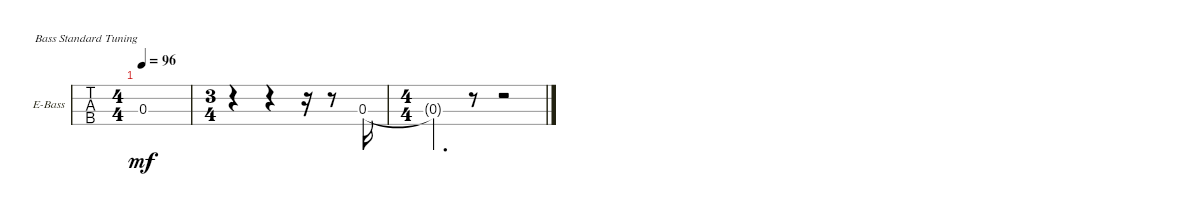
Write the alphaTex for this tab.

\bracketExtendMode nobrackets
\firstSystemTrackNameOrientation horizontal
\otherSystemsTrackNameOrientation horizontal
\defaultBarNumberDisplay FirstOfSystem
\track ("Bass" "E-Bass") {instrument electricbassfinger}
\staff {tabs}
\tuning (G2 D2 A1 E1)
\ts (4 4)
\tempo 96
\clef f4
\scale
0.333333
\ks a
0.3{t}.1{dy mf} |
\ts (3 4)
\scale
0.333333 r.4 r.4 r.16 r.8 0.3.16 |
\ts (4 4)
0.3{t}.4{d} r.8 r.2
